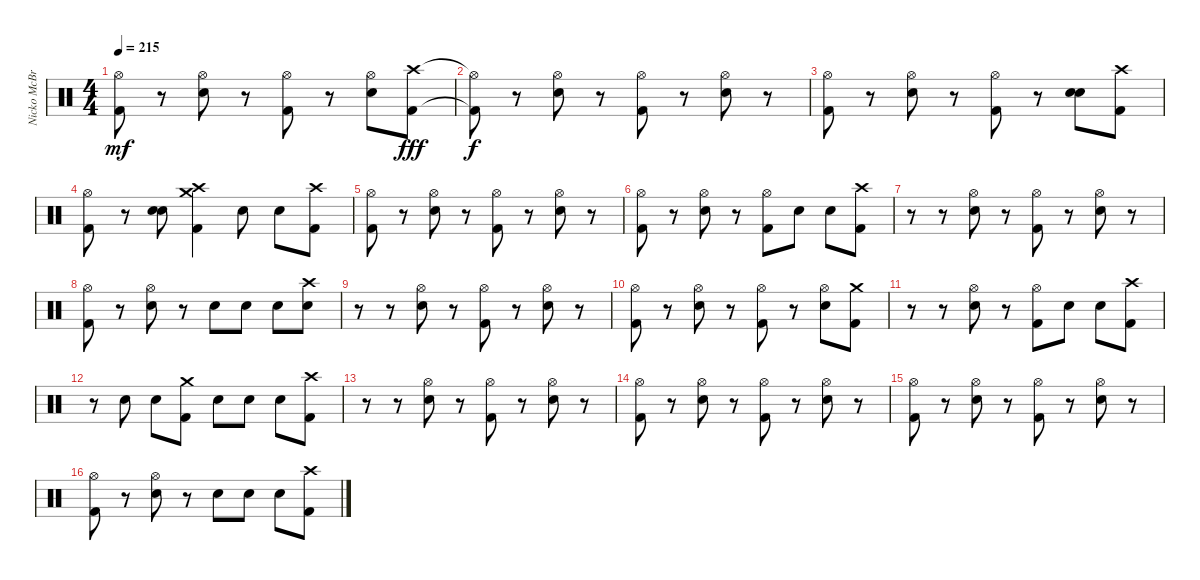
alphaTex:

\track ("Nicko McBrain" "Nicko McBr") {instrument percussion}
\staff {score}
\articulation defaults
\ts (4 4)
\tempo 215
\clef neutral
\ks c
("Hi-Hat (open)" "Kick (hit) 2").8{dy mf} r.8 ("Hi-Hat (open)" "Snare (hit) 2").8 r.8 ("Hi-Hat (open)" "Kick (hit) 2").8 r.8 ("Hi-Hat (open)" "Snare (hit) 2").8 ("Crash high (hit)" "Kick (hit) 2").8{dy fff} |
("Hi-Hat (open)"{t} "Kick (hit) 2"{t}).8{dy f} r.8 ("Hi-Hat (open)" "Snare (hit) 2").8 r.8 ("Hi-Hat (open)" "Kick (hit) 2").8 r.8 ("Hi-Hat (open)" "Snare (hit) 2").8 r.8 |
("Hi-Hat (open)" "Kick (hit) 2").8 r.8 ("Hi-Hat (open)" "Snare (hit) 2").8 r.8 ("Hi-Hat (open)" "Kick (hit) 2").8 r.8 ("Snare (hit) 2" "Snare (hit) 2").8 ("Kick (hit) 2" "Crash high (hit)").8 |
("Hi-Hat (open)" "Kick (hit) 2").8 r.8 ("Snare (hit) 2" "Snare (hit) 2").8 ("Crash medium (hit)" "Crash high (hit)" "Kick (hit) 2").4 "Snare (hit) 2".8 "Snare (hit) 2".8 ("Kick (hit) 2" "Crash high (hit)").8 |
("Hi-Hat (open)" "Kick (hit) 2").8 r.8 ("Hi-Hat (open)" "Snare (hit) 2").8 r.8 ("Hi-Hat (open)" "Kick (hit) 2").8 r.8 ("Hi-Hat (open)" "Snare (hit) 2").8 r.8 |
("Hi-Hat (open)" "Kick (hit) 2").8 r.8 ("Hi-Hat (open)" "Snare (hit) 2").8 r.8 ("Hi-Hat (open)" "Kick (hit) 2").8 "Snare (hit) 2".8 "Snare (hit) 2".8 ("Crash high (hit)" "Kick (hit) 2").8 |
r.8 r.8 ("Hi-Hat (open)" "Snare (hit) 2").8 r.8 ("Hi-Hat (open)" "Kick (hit) 2").8 r.8 ("Hi-Hat (open)" "Snare (hit) 2").8 r.8 |
("Hi-Hat (open)" "Kick (hit) 2").8 r.8 ("Hi-Hat (open)" "Snare (hit) 2").8 r.8 "Snare (hit) 2".8 "Snare (hit) 2".8 "Snare (hit) 2".8 ("Snare (hit) 2" "Crash high (hit)").8 |
r.8 r.8 ("Hi-Hat (open)" "Snare (hit) 2").8 r.8 ("Hi-Hat (open)" "Kick (hit) 2").8 r.8 ("Hi-Hat (open)" "Snare (hit) 2").8 r.8 |
("Hi-Hat (open)" "Kick (hit) 2").8 r.8 ("Hi-Hat (open)" "Snare (hit) 2").8 r.8 ("Hi-Hat (open)" "Kick (hit) 2").8 r.8 ("Hi-Hat (open)" "Snare (hit) 2").8 ("Crash medium (hit)" "Kick (hit) 2").8 |
r.8 r.8 ("Hi-Hat (open)" "Snare (hit) 2").8 r.8 ("Hi-Hat (open)" "Kick (hit) 2").8 "Snare (hit) 2".8 "Snare (hit) 2".8 ("Kick (hit) 2" "Crash high (hit)").8 |
r.8 "Snare (hit) 2".8 "Snare (hit) 2".8 ("Crash medium (hit)" "Kick (hit) 2").8 "Snare (hit) 2".8 "Snare (hit) 2".8 "Snare (hit) 2".8 ("Kick (hit) 2" "Crash high (hit)").8 |
r.8 r.8 ("Hi-Hat (open)" "Snare (hit) 2").8 r.8 ("Hi-Hat (open)" "Kick (hit) 2").8 r.8 ("Hi-Hat (open)" "Snare (hit) 2").8 r.8 |
("Hi-Hat (open)" "Kick (hit) 2").8 r.8 ("Hi-Hat (open)" "Snare (hit) 2").8 r.8 ("Hi-Hat (open)" "Kick (hit) 2").8 r.8 ("Hi-Hat (open)" "Snare (hit) 2").8 r.8 |
("Hi-Hat (open)" "Kick (hit) 2").8 r.8 ("Hi-Hat (open)" "Snare (hit) 2").8 r.8 ("Hi-Hat (open)" "Kick (hit) 2").8 r.8 ("Hi-Hat (open)" "Snare (hit) 2").8 r.8 |
("Hi-Hat (open)" "Kick (hit) 2").8 r.8 ("Hi-Hat (open)" "Snare (hit) 2").8 r.8 "Snare (hit) 2".8 "Snare (hit) 2".8 "Snare (hit) 2".8 ("Crash high (hit)" "Kick (hit) 2").8
